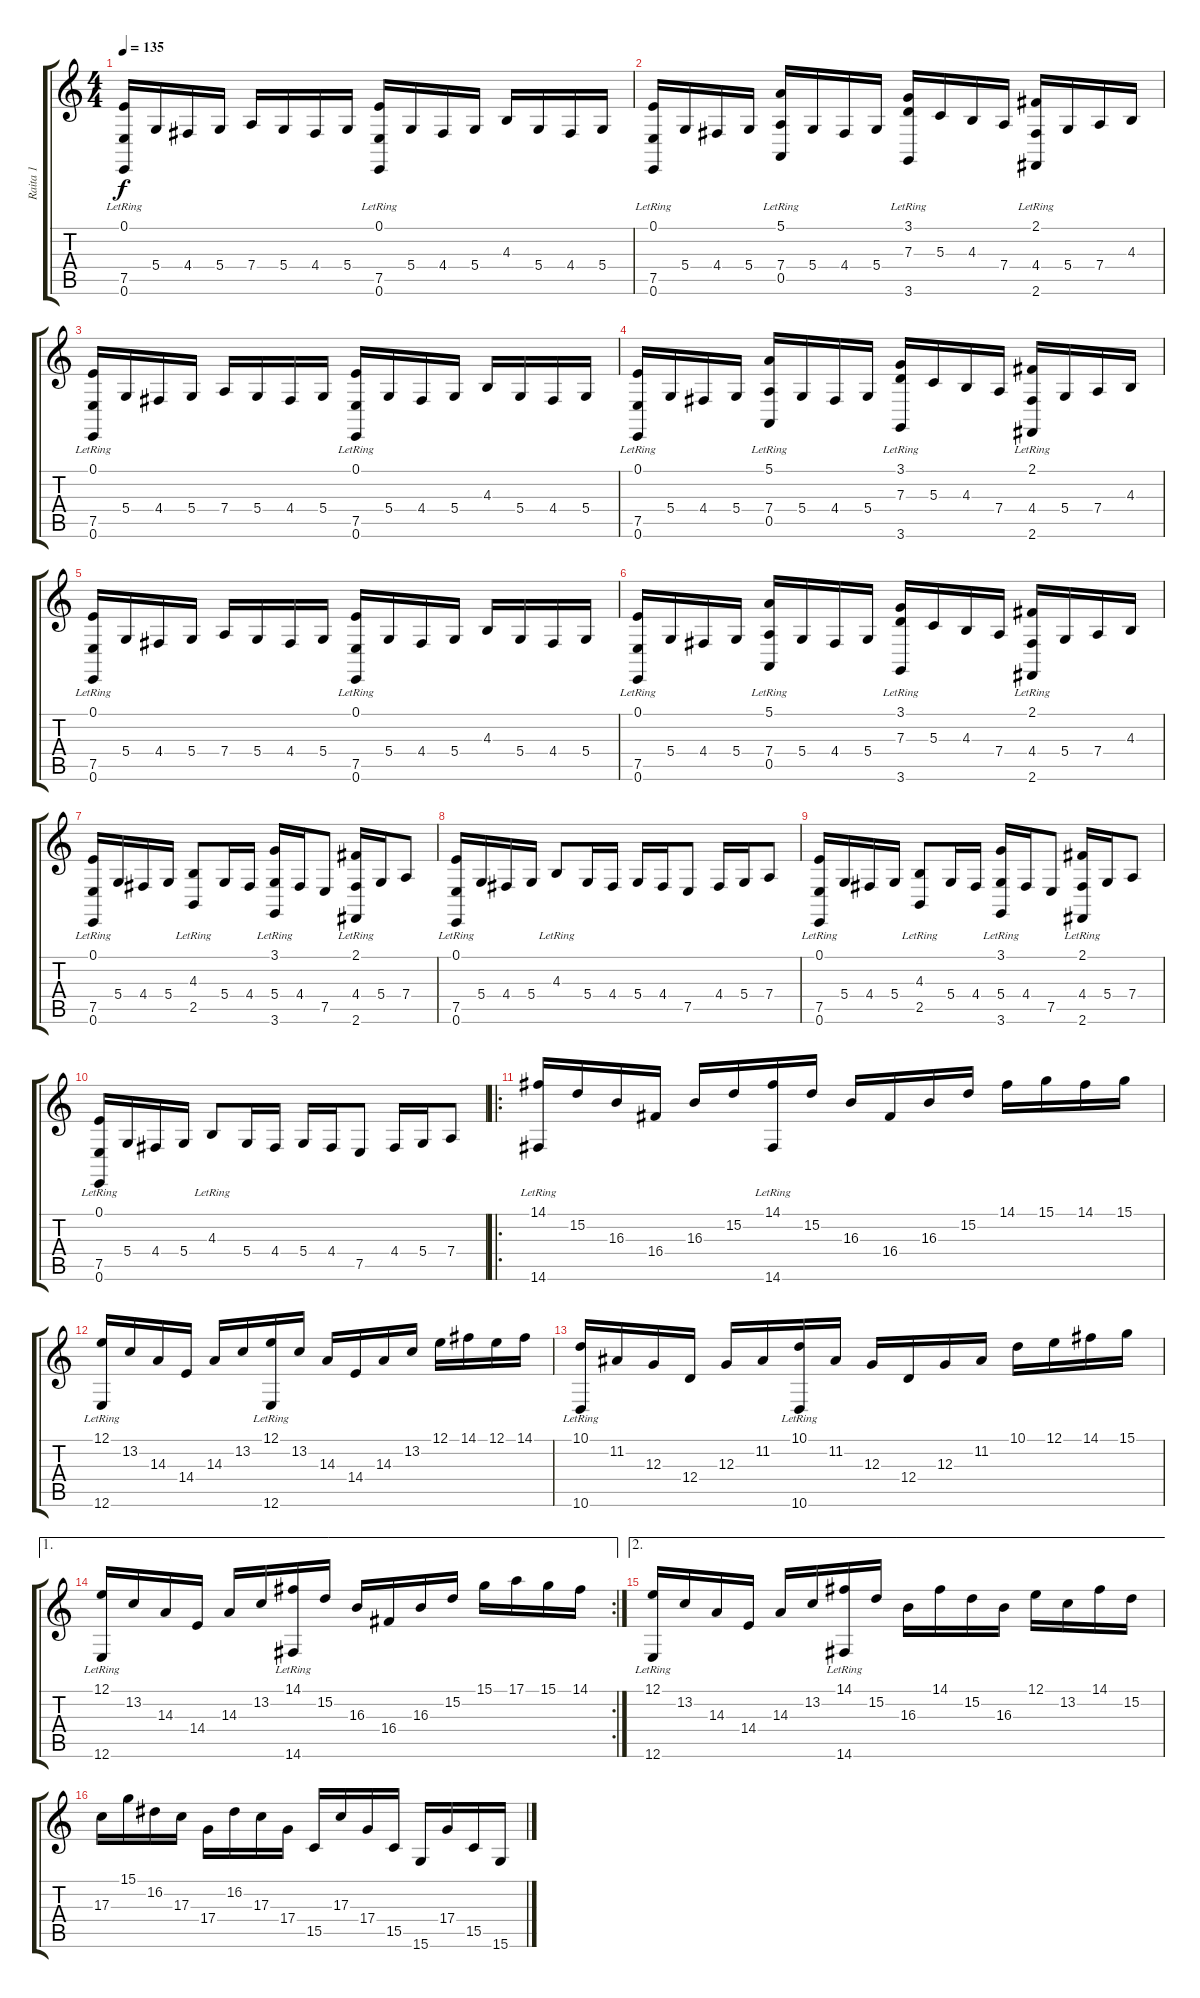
\track ("Raita 1" "Raita 1") {instrument harpsichord}
\staff {score tabs}
\tuning (E4 B3 G3 D3 A2 E2) {hide}
\ts (4 4)
\tempo 135
\clef g2
\ks c
(0.1{lr} 7.5 0.6{lr}).16{dy f instrument harpsichord} 5.4.16 4.4.16 5.4.16 7.4.16 5.4.16 4.4.16 5.4.16 (0.1{lr} 7.5 0.6{lr}).16 5.4.16 4.4.16 5.4.16 4.3.16 5.4.16 4.4.16 5.4.16 |
(0.1{lr} 7.5 0.6{lr}).16 5.4.16 4.4.16 5.4.16 (5.1{lr} 7.4 0.5{lr}).16 5.4.16 4.4.16 5.4.16 (3.1{lr} 7.3 3.6{lr}).16 5.3.16 4.3.16 7.4.16 (2.1{lr} 4.4 2.6{lr}).16 5.4.16 7.4.16 4.3.16 |
(0.1{lr} 7.5 0.6{lr}).16{instrument harpsichord} 5.4.16 4.4.16 5.4.16 7.4.16 5.4.16 4.4.16 5.4.16 (0.1{lr} 7.5 0.6{lr}).16 5.4.16 4.4.16 5.4.16 4.3.16 5.4.16 4.4.16 5.4.16 |
(0.1{lr} 7.5 0.6{lr}).16 5.4.16 4.4.16 5.4.16 (5.1{lr} 7.4 0.5{lr}).16 5.4.16 4.4.16 5.4.16 (3.1{lr} 7.3 3.6{lr}).16 5.3.16 4.3.16 7.4.16 (2.1{lr} 4.4 2.6{lr}).16 5.4.16 7.4.16 4.3.16 |
(0.1{lr} 7.5 0.6{lr}).16{instrument harpsichord} 5.4.16 4.4.16 5.4.16 7.4.16 5.4.16 4.4.16 5.4.16 (0.1{lr} 7.5 0.6{lr}).16 5.4.16 4.4.16 5.4.16 4.3.16 5.4.16 4.4.16 5.4.16 |
(0.1{lr} 7.5 0.6{lr}).16 5.4.16 4.4.16 5.4.16 (5.1{lr} 7.4 0.5{lr}).16 5.4.16 4.4.16 5.4.16 (3.1{lr} 7.3 3.6{lr}).16 5.3.16 4.3.16 7.4.16 (2.1{lr} 4.4 2.6{lr}).16 5.4.16 7.4.16 4.3.16 |
(0.1{lr} 7.5 0.6{lr}).16 5.4.16 4.4.16 5.4.16 (4.3{lr} 2.5{lr}).8 5.4.16 4.4.16 (3.1{lr} 5.4 3.6{lr}).16 4.4.16 7.5.8 (2.1{lr} 4.4 2.6{lr}).16 5.4.16 7.4.8 |
(0.1{lr} 7.5 0.6{lr}).16 5.4.16 4.4.16 5.4.16 4.3{lr}.8 5.4.16 4.4.16 5.4.16 4.4.16 7.5.8 4.4.16 5.4.16 7.4.8 |
(0.1{lr} 7.5 0.6{lr}).16 5.4.16 4.4.16 5.4.16 (4.3{lr} 2.5{lr}).8 5.4.16 4.4.16 (3.1{lr} 5.4 3.6{lr}).16 4.4.16 7.5.8 (2.1{lr} 4.4 2.6{lr}).16 5.4.16 7.4.8 |
(0.1{lr} 7.5 0.6{lr}).16 5.4.16 4.4.16 5.4.16 4.3{lr}.8 5.4.16 4.4.16 5.4.16 4.4.16 7.5.8 4.4.16 5.4.16 7.4.8 |
\ro
(14.1{lr} 14.6{lr}).16{instrument harpsichord} 15.2.16 16.3.16 16.4.16 16.3.16 15.2.16 (14.1{lr} 14.6{lr}).16 15.2.16 16.3.16 16.4.16 16.3.16 15.2.16 14.1.16 15.1.16 14.1.16 15.1.16 |
(12.1{lr} 12.6{lr}).16 13.2.16 14.3.16 14.4.16 14.3.16 13.2.16 (12.1{lr} 12.6{lr}).16 13.2.16 14.3.16 14.4.16 14.3.16 13.2.16 12.1.16 14.1.16 12.1.16 14.1.16 |
(10.1{lr} 10.6{lr}).16 11.2.16 12.3.16 12.4.16 12.3.16 11.2.16 (10.1{lr} 10.6{lr}).16 11.2.16 12.3.16 12.4.16 12.3.16 11.2.16 10.1.16 12.1.16 14.1.16 15.1.16 |
\ae 1
\rc 2
(12.1{lr} 12.6{lr}).16 13.2.16 14.3.16 14.4.16 14.3.16 13.2.16 (14.1{lr} 14.6).16 15.2.16 16.3.16 16.4.16 16.3.16 15.2.16 15.1.16 17.1.16 15.1.16 14.1.16 |
\ae 2
(12.1{lr} 12.6{lr}).16 13.2.16 14.3.16 14.4.16 14.3.16 13.2.16 (14.1{lr} 14.6).16 15.2.16 16.3.16 14.1.16 15.2.16 16.3.16 12.1.16 13.2.16 14.1.16 15.2.16 |
17.3.16 15.1.16 16.2.16 17.3.16 17.4.16 16.2.16 17.3.16 17.4.16 15.5.16 17.3.16 17.4.16 15.5.16 15.6.16 17.4.16 15.5.16 15.6.16
